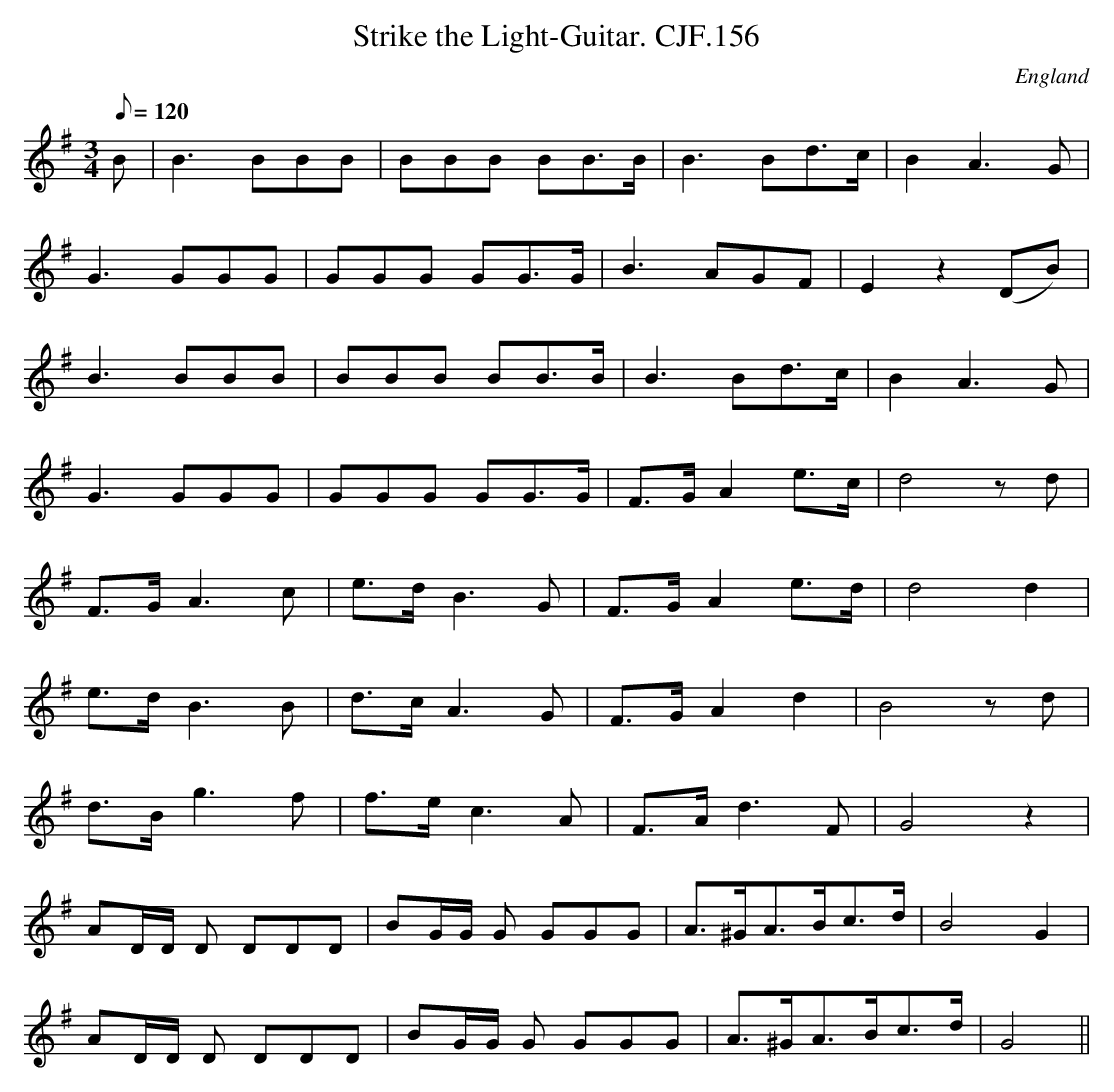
X:1
T:Strike the Light-Guitar. CJF.156
M:3/4
L:1/8
Q:120
O:England
K:G
B|B3BBB|BBB BB>B|B3Bd>c|B2A3G|!\
G3GGG|GGG GG>G|B3AGF|E2z2(DB)|!
B3BBB|BBB BB>B|B3Bd>c|B2A3G|!
G3GGG|\GGG GG>G|F>GA2e>6c|hd4zd|!
F>GA3c|e>dB3G|F>GA2e>d|d4d2|!
e>dB3B|d>cA3G|F>GA2d2|\B4zd|!
d>Bg3f|f>ec3A|F>Ad3F|G4z2|!
AD/D/ D DDD|BG/G/ G GGG|A>^GA>Bc>d|\
B4G2|!AD/D/ D DDD|BG/G/ G GGhG|A>^GA>Bc>d|G4||
